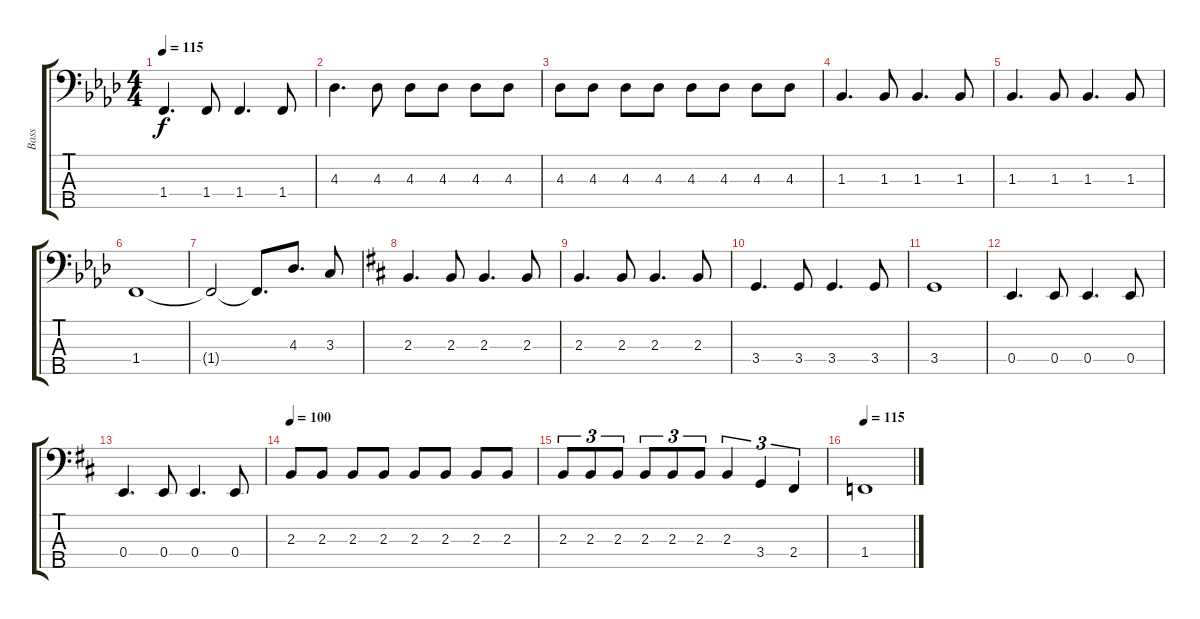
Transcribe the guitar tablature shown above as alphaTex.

\track ("Bass" "Bass") {instrument fretlessbass}
\staff {score tabs}
\tuning (G2 D2 A1 E1 B0) {hide}
\ts (4 4)
\tempo 115
\clef f4
\ks fminor
1.4.4{d dy f} 1.4.8 1.4.4{d} 1.4.8 |
4.3.4{d} 4.3.8 4.3.8 4.3.8 4.3.8 4.3.8 |
4.3.8 4.3.8 4.3.8 4.3.8 4.3.8 4.3.8 4.3.8 4.3.8 |
1.3.4{d} 1.3.8 1.3.4{d} 1.3.8 |
1.3.4{d} 1.3.8 1.3.4{d} 1.3.8 |
1.4.1 |
1.4{t}.2 1.4{t}.8{d} 4.3.8{d} 3.3.8 |
\ks bminor
2.3.4{d} 2.3.8 2.3.4{d} 2.3.8 |
2.3.4{d} 2.3.8 2.3.4{d} 2.3.8 |
3.4.4{d} 3.4.8 3.4.4{d} 3.4.8 |
3.4.1 |
0.4.4{d} 0.4.8 0.4.4{d} 0.4.8 |
0.4.4{d} 0.4.8 0.4.4{d} 0.4.8 |
\tempo 100
2.3.8 2.3.8 2.3.8 2.3.8 2.3.8 2.3.8 2.3.8 2.3.8 |
2.3.8{tu (3 2)} 2.3.8{tu (3 2)} 2.3.8{tu (3 2)} 2.3.8{tu (3 2)} 2.3.8{tu (3 2)} 2.3.8{tu (3 2)} 2.3.4{tu (3 2)} 3.4.4{tu (3 2)} 2.4.4{tu (3 2)} |
\tempo 115
1.4.1
